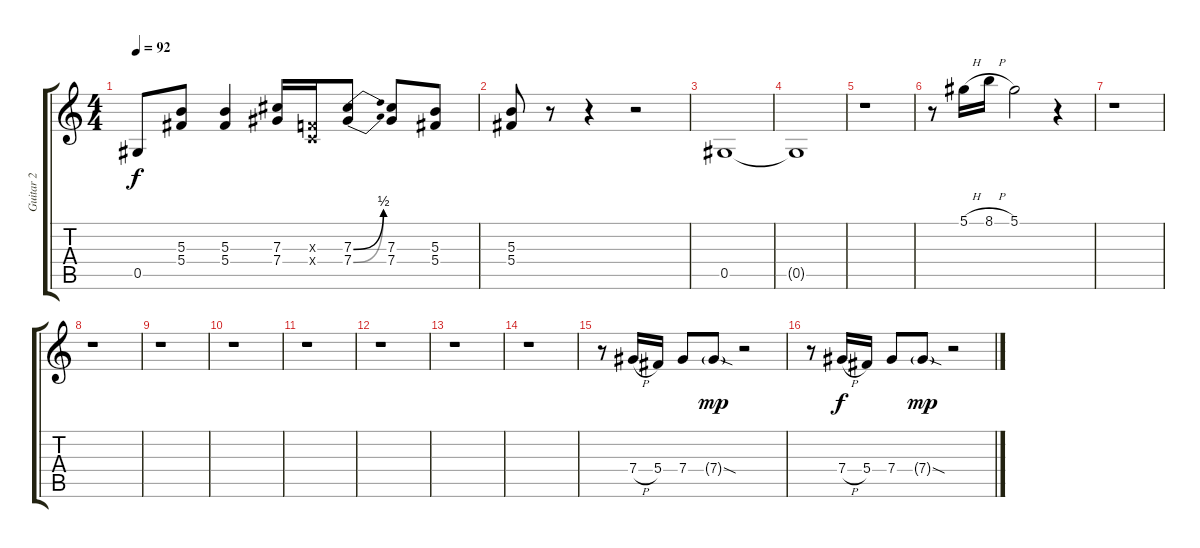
\track ("Guitar 2" "Guitar 2") {instrument distortionguitar}
\staff {score tabs}
\tuning (Eb4 Bb3 Gb3 Db3 Ab2 Eb2) {hide}
\ts (4 4)
\tempo 92
\clef g2
\ks c
0.5.8{dy f} (5.3 5.4).8 (5.3 5.4).4 (7.3 7.4).16 (-1.3{x} -1.4{x}).16 (7.3{be (bend 0 0 60 2)} 7.4{be (bend 0 0 60 2)}).8 (7.3 7.4).8 (5.3 5.4).8 |
(5.3 5.4).8 r.8 r.4 r.2 |
0.5.1 |
0.5{t}.1 |
r.1 |
r.8 5.1{h}.16 8.1{h}.16 5.1.2 r.4 |
r.1 |
r.1 |
r.1 |
r.1 |
r.1 |
r.1 |
r.1 |
r.1 |
r.8 7.4{h}.16 5.4.16 7.4.8 7.4{sod g}.8{dy mp} r.2 |
r.8 7.4{h}.16{dy f} 5.4.16 7.4.8 7.4{sod g}.8{dy mp} r.2
